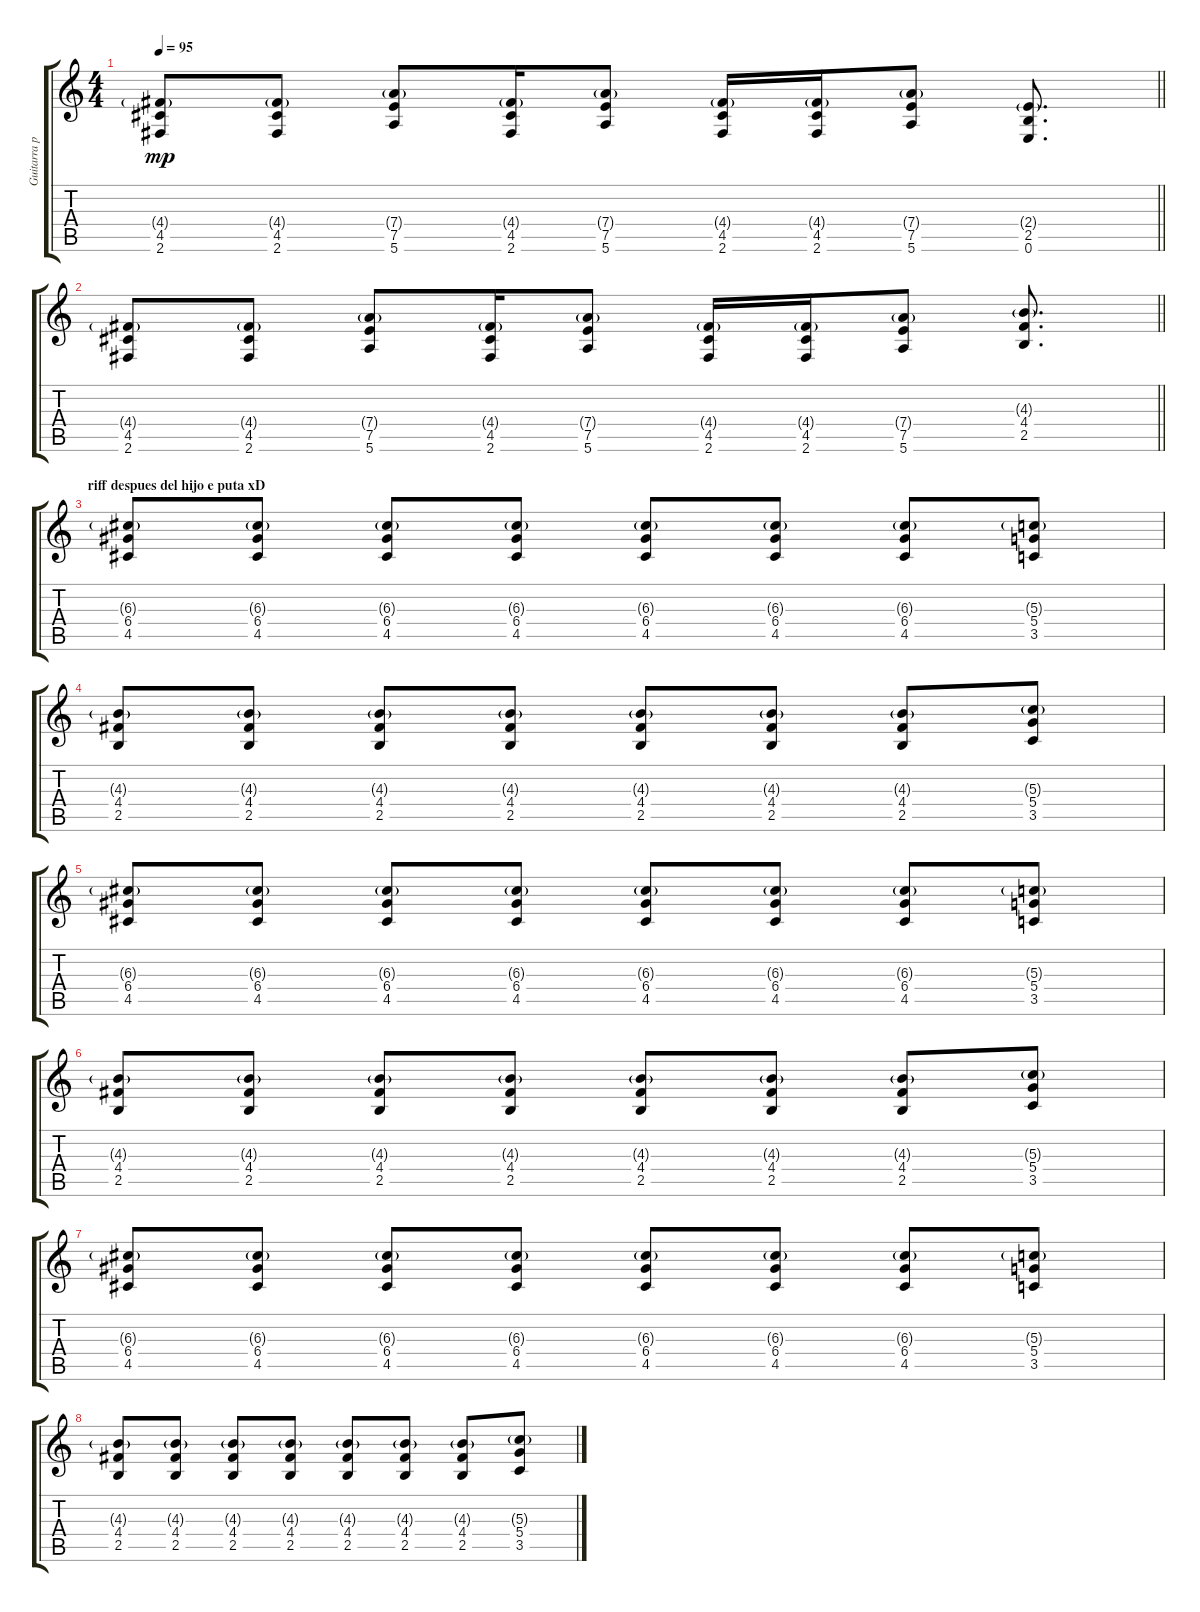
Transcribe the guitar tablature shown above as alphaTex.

\track ("Guitarra principal" "Guitarra p") {instrument overdrivenguitar}
\staff {score tabs}
\tuning (E4 B3 G3 D3 A2 E2) {hide}
\ts (4 4)
\tempo 95
\clef g2
\barLineRight lightlight
\ks c
(4.4{g} 4.5 2.6).8{dy mp} (4.4{g} 4.5 2.6).8 (7.4{g} 7.5 5.6).8 (4.4{g} 4.5 2.6).16 (7.4{g} 7.5 5.6).8 (4.4{g} 4.5 2.6).16 (4.4{g} 4.5 2.6).16 (7.4{g} 7.5 5.6).8 (2.4{g} 2.5 0.6).8{d} |
\barLineRight lightlight
(4.4{g} 4.5 2.6).8 (4.4{g} 4.5 2.6).8 (7.4{g} 7.5 5.6).8 (4.4{g} 4.5 2.6).16 (7.4{g} 7.5 5.6).8 (4.4{g} 4.5 2.6).16 (4.4{g} 4.5 2.6).16 (7.4{g} 7.5 5.6).8 (4.3{g} 4.4 2.5).8{d} |
\section ("" "riff despues del hijo e puta xD")
(6.3{g} 6.4 4.5).8 (6.3{g} 6.4 4.5).8 (6.3{g} 6.4 4.5).8 (6.3{g} 6.4 4.5).8 (6.3{g} 6.4 4.5).8 (6.3{g} 6.4 4.5).8 (6.3{g} 6.4 4.5).8 (5.3{g} 5.4 3.5).8 |
(4.3{g} 4.4 2.5).8 (4.3{g} 4.4 2.5).8 (4.3{g} 4.4 2.5).8 (4.3{g} 4.4 2.5).8 (4.3{g} 4.4 2.5).8 (4.3{g} 4.4 2.5).8 (4.3{g} 4.4 2.5).8 (5.3{g} 5.4 3.5).8 |
(6.3{g} 6.4 4.5).8 (6.3{g} 6.4 4.5).8 (6.3{g} 6.4 4.5).8 (6.3{g} 6.4 4.5).8 (6.3{g} 6.4 4.5).8 (6.3{g} 6.4 4.5).8 (6.3{g} 6.4 4.5).8 (5.3{g} 5.4 3.5).8 |
(4.3{g} 4.4 2.5).8 (4.3{g} 4.4 2.5).8 (4.3{g} 4.4 2.5).8 (4.3{g} 4.4 2.5).8 (4.3{g} 4.4 2.5).8 (4.3{g} 4.4 2.5).8 (4.3{g} 4.4 2.5).8 (5.3{g} 5.4 3.5).8 |
(6.3{g} 6.4 4.5).8 (6.3{g} 6.4 4.5).8 (6.3{g} 6.4 4.5).8 (6.3{g} 6.4 4.5).8 (6.3{g} 6.4 4.5).8 (6.3{g} 6.4 4.5).8 (6.3{g} 6.4 4.5).8 (5.3{g} 5.4 3.5).8 |
(4.3{g} 4.4 2.5).8 (4.3{g} 4.4 2.5).8 (4.3{g} 4.4 2.5).8 (4.3{g} 4.4 2.5).8 (4.3{g} 4.4 2.5).8 (4.3{g} 4.4 2.5).8 (4.3{g} 4.4 2.5).8 (5.3{g} 5.4 3.5).8
